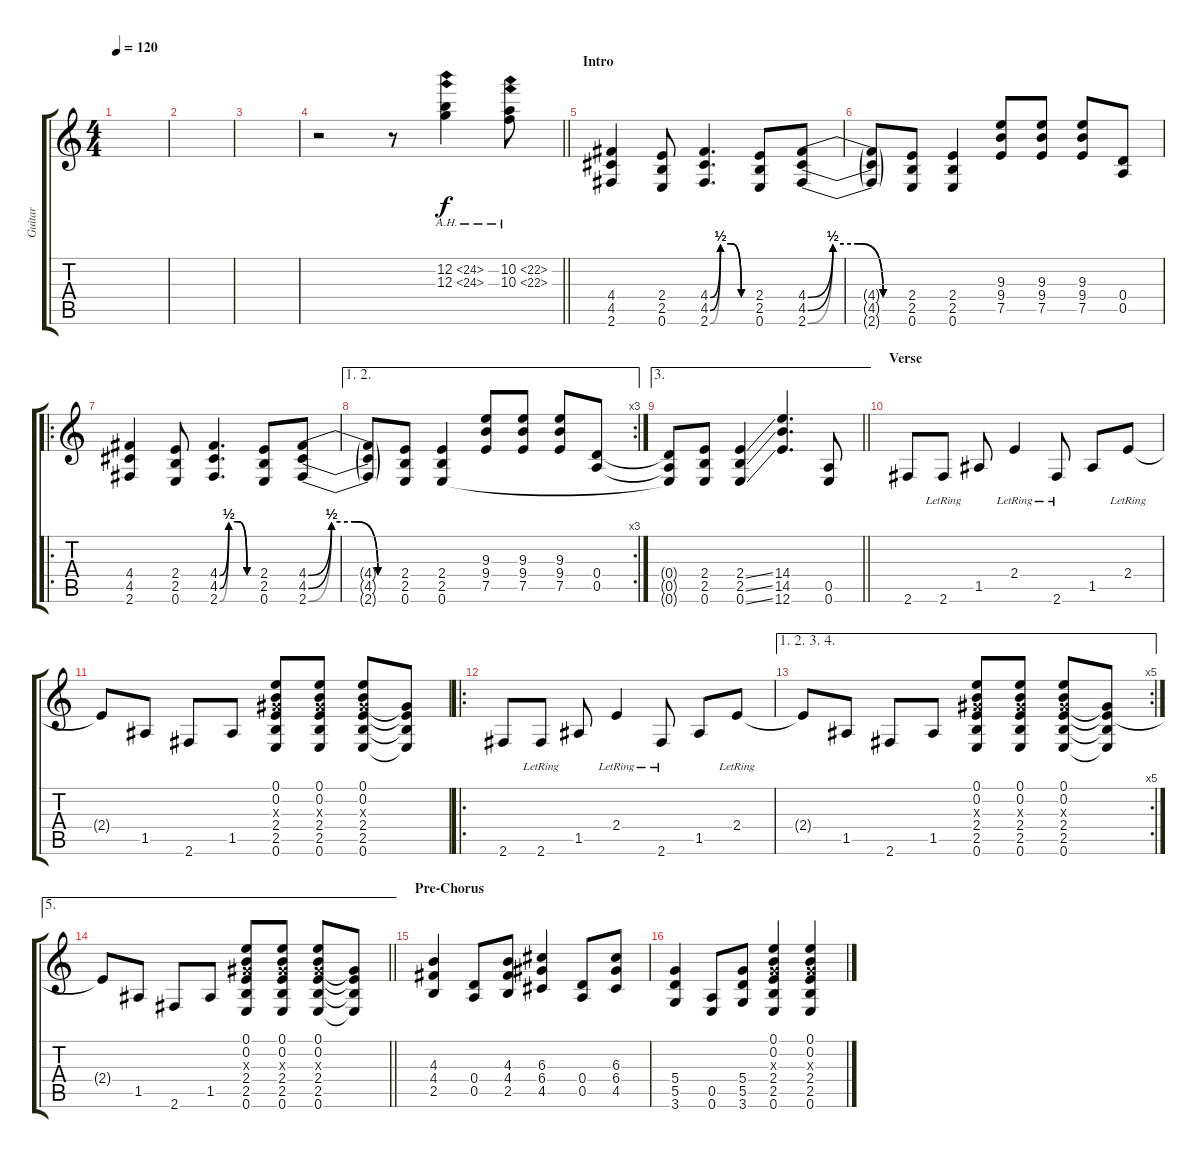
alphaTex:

\track ("Guitar" "Guitar") {instrument distortionguitar}
\staff {score tabs}
\tuning (E4 B3 G3 D3 A2 E2) {hide}
\ts (4 4)
\tempo 120
\clef g2
\ks c
|
|
|
\barLineRight lightlight
r.2 r.8 (12.2{ah 12} 12.3{ah 12}).4 (10.2{ah 12} 10.3{ah 12}).8 |
\section ("" "Intro")
(4.4 4.5 2.6).4 (2.4 2.5 0.6).8 (4.4{be (custom 0 0 15 2 30 2 45 0 60 0)} 4.5{be (custom 0 0 15 2 30 2 45 0 60 0)} 2.6{be (custom 0 0 15 2 30 2 45 0 60 0)}).4{d} (2.4 2.5 0.6).8 (4.4{be (custom 0 0 15 2 30 2 45 0 60 0)} 4.5{be (custom 0 0 15 2 30 2 45 0 60 0)} 2.6{be (custom 0 0 15 2 30 2 45 0 60 0)}).8 |
(4.4{t} 4.5{t} 2.6{t}).8 (2.4 2.5 0.6).8 (2.4 2.5 0.6).4 (9.3 9.4 7.5).8 (9.3 9.4 7.5).8 (9.3 9.4 7.5).8 (0.4 0.5).8 |
\ro
(4.4 4.5 2.6).4 (2.4 2.5 0.6).8 (4.4{be (custom 0 0 15 2 30 2 45 0 60 0)} 4.5{be (custom 0 0 15 2 30 2 45 0 60 0)} 2.6{be (custom 0 0 15 2 30 2 45 0 60 0)}).4{d} (2.4 2.5 0.6).8 (4.4{be (custom 0 0 15 2 30 2 45 0 60 0)} 4.5{be (custom 0 0 15 2 30 2 45 0 60 0)} 2.6{be (custom 0 0 15 2 30 2 45 0 60 0)}).8 |
\ae (1 2)
\rc 3
(4.4{t} 4.5{t} 2.6{t}).8 (2.4 2.5 0.6).8 (2.4 2.5 0.6).4 (9.3 9.4 7.5).8 (9.3 9.4 7.5).8 (9.3 9.4 7.5).8 (0.4 0.5).8 |
\ae 3
\barLineRight lightlight
(0.4{t} 0.5{t} 0.6{t}).8 (2.4 2.5 0.6).8 (2.4{ss} 2.5{ss} 0.6{ss}).4 (14.4 14.5 12.6).4{d} (0.5 0.6).8 |
\section ("" "Verse")
2.6.8 2.6{lr}.8 1.5.8 2.4{lr}.4 2.6{lr}.8 1.5.8 2.4{lr}.8 |
2.4{t}.8 1.5.8 2.6.8 1.5.8 (0.1 0.2 1.3{x} 2.4 2.5 0.6).8 (0.1 0.2 1.3{x} 2.4 2.5 0.6).8 (0.1 0.2 1.3{x} 2.4 2.5 0.6).8 (1.3{t} 2.4{t} 2.5{t} 0.6{t}).8 |
\ro
2.6.8 2.6{lr}.8 1.5.8 2.4{lr}.4 2.6{lr}.8 1.5.8 2.4{lr}.8 |
\ae (1 2 3 4)
\rc 5
2.4{t}.8 1.5.8 2.6.8 1.5.8 (0.1 0.2 1.3{x} 2.4 2.5 0.6).8 (0.1 0.2 1.3{x} 2.4 2.5 0.6).8 (0.1 0.2 1.3{x} 2.4 2.5 0.6).8 (1.3{t} 2.4{t} 2.5{t} 0.6{t}).8 |
\ae 5
\barLineRight lightlight
2.4{t}.8 1.5.8 2.6.8 1.5.8 (0.1 0.2 1.3{x} 2.4 2.5 0.6).8 (0.1 0.2 1.3{x} 2.4 2.5 0.6).8 (0.1 0.2 1.3{x} 2.4 2.5 0.6).8 (1.3{t} 2.4{t} 2.5{t} 0.6{t}).8 |
\section ("" "Pre-Chorus")
(4.3 4.4 2.5).4 (0.4 0.5).8 (4.3 4.4 2.5).8 (6.3 6.4 4.5).4 (0.4 0.5).8 (6.3 6.4 4.5).8 |
(5.4 5.5 3.6).4 (0.5 0.6).8 (5.4 5.5 3.6).8 (0.1 0.2 0.3{x} 2.4 2.5 0.6).4 (0.1 0.2 0.3{x} 2.4 2.5 0.6).4
